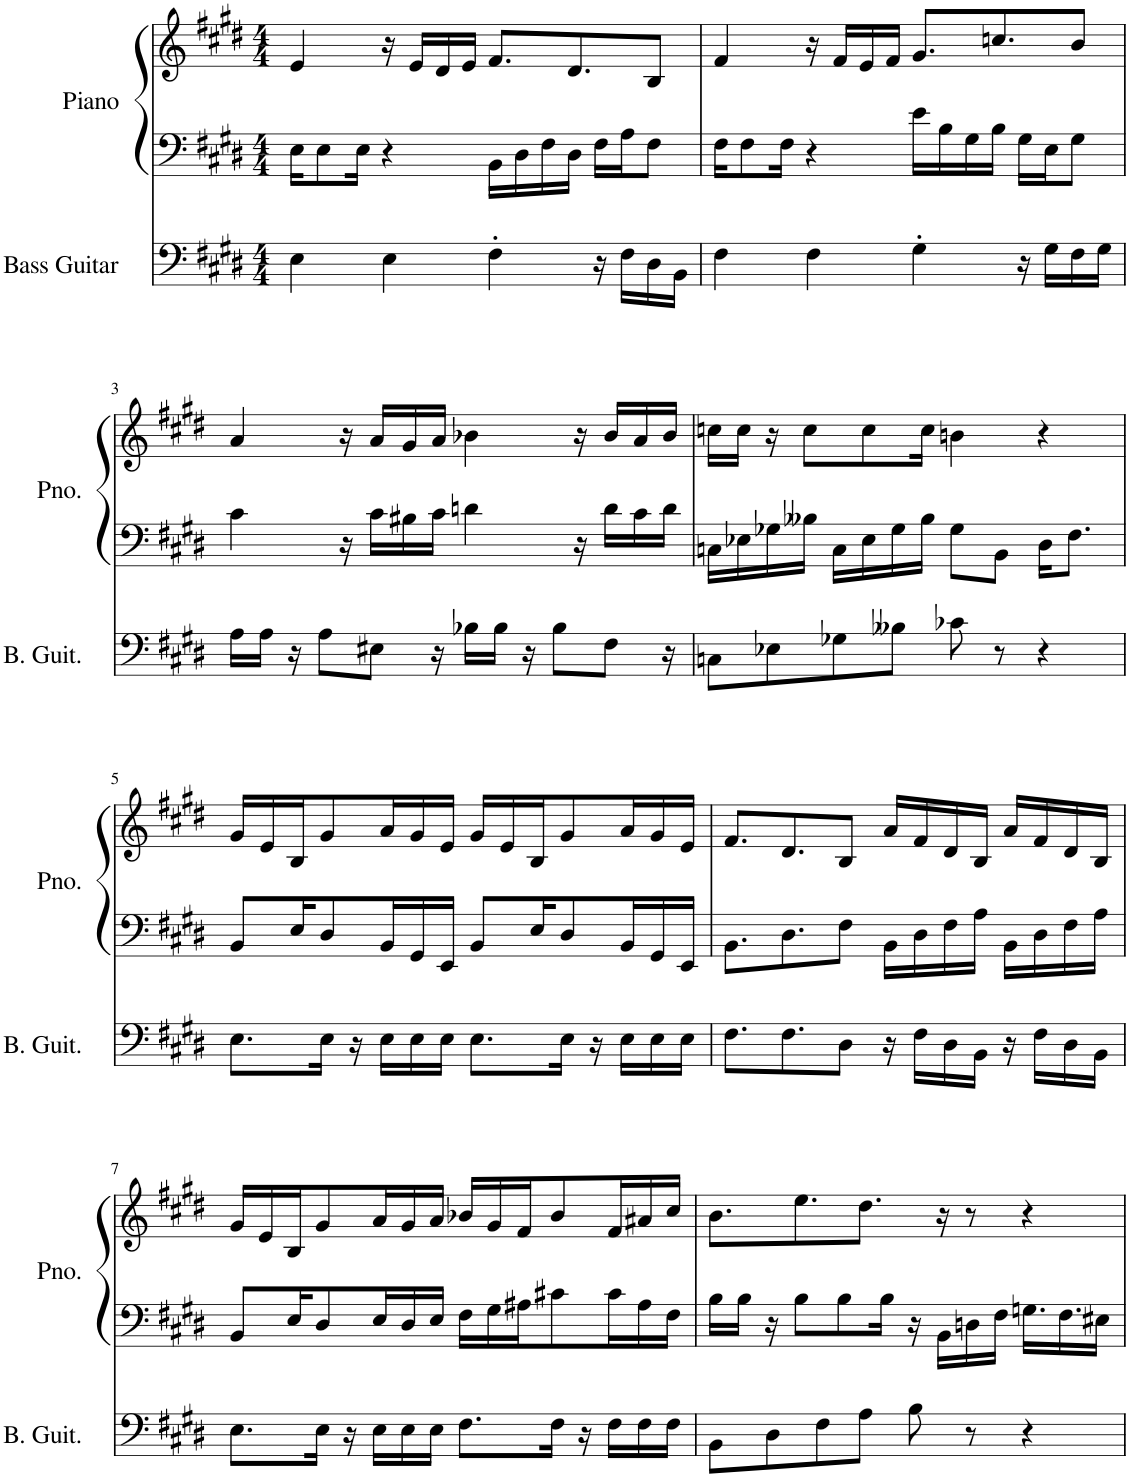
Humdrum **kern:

**kern	**kern	**kern
*part2	*part1	*part1
*staff3	*staff2	*staff1
*I"Bass Guitar	*I"Piano	*
*I'B. Guit.	*I'Pno.	*
*clefF4	*clefF4	*clefG2
*Trd7c12	*	*
*k[f#c#g#d#]	*k[f#c#g#d#]	*k[f#c#g#d#]
*M4/4	*M4/4	*M4/4
=1	=1	=1
4E\	16E\KL	4e/
.	8E\	.
.	16E\Jk	.
4E\	4r	16r
.	.	16e/LL
.	.	16d#/
.	.	16e/JJ
4F#'\	16BB\LL	8.f#/L
.	16D#\	.
.	16F#\	.
.	16D#\JJ	8.d#/
16r	16F#\LL	.
16F#\LL	16A\J	.
16D#\	8F#\J	8B/J
16BB\JJ	.	.
=2	=2	=2
4F#\	16F#\KL	4f#/
.	8F#\	.
.	16F#\Jk	.
4F#\	4r	16r
.	.	16f#/LL
.	.	16e/
.	.	16f#/JJ
4G#'\	16e\LL	8.g#/L
.	16B\	.
.	16G#\	.
.	16B\JJ	8.ccn/
16r	16G#\LL	.
16G#\LL	16E\J	.
16F#\	8G#\J	8b/J
16G#\JJ	.	.
!!LO:LB:g=z
=3	=3	=3
16A\LL	4c#\	4a/
16A\JJ	.	.
16r	.	.
8A\L	.	.
.	16r	16r
8E#X\J	16c#\LL	16a/LL
.	16B#X\	16g#/
16r	16c#\JJ	16a/JJ
16B-X\LL	4dn\	4b-X\
16B-\JJ	.	.
16r	.	.
8B-\L	.	.
.	16r	16r
8F#\J	16d\LL	16b-/LL
.	16c#\	16a/
16r	16d\JJ	16b-/JJ
=4	=4	=4
8Cn\L	16Cn\LL	16ccn\LL
.	16E-X\	16cc\JJ
8E-X\	16G-X\	16r
.	16B--X\JJ	8cc\L
8G-X\	16C\LL	.
.	16E-\	8cc\
8B--X\J	16G-\	.
.	16B--\JJ	16cc\Jk
8c-X\	8G-\L	4bn\
8r	8BB\J	.
4r	16D#\KL	4r
.	8.F#\J	.
!!LO:LB:g=z
=5	=5	=5
8.E\L	8BB/L	16g#/LL
.	.	16e/
.	16E/K	16B/J
16E\Jk	8D#/	8g#/
16r	.	.
16E\LL	16BB/L	16a/L
16E\	16GG#/	16g#/
16E\JJ	16EE/JJ	16e/JJ
8.E\L	8BB/L	16g#/LL
.	.	16e/
.	16E/K	16B/J
16E\Jk	8D#/	8g#/
16r	.	.
16E\LL	16BB/L	16a/L
16E\	16GG#/	16g#/
16E\JJ	16EE/JJ	16e/JJ
=6	=6	=6
8.F#\L	8.BB\L	8.f#/L
8.F#\	8.D#\	8.d#/
8D#\J	8F#\J	8B/J
16r	16BB\LL	16a/LL
16F#\LL	16D#\	16f#/
16D#\	16F#\	16d#/
16BB\JJ	16A\JJ	16B/JJ
16r	16BB\LL	16a/LL
16F#\LL	16D#\	16f#/
16D#\	16F#\	16d#/
16BB\JJ	16A\JJ	16B/JJ
!!LO:LB:g=z
=7	=7	=7
8.E\L	8BB/L	16g#/LL
.	.	16e/
.	16E/K	16B/J
16E\Jk	8D#/	8g#/
16r	.	.
16E\LL	16E/L	16a/L
16E\	16D#/	16g#/
16E\JJ	16E/JJ	16a/JJ
8.F#\L	16F#\LL	16b-X/LL
.	16G#\	16g#/
.	16A#X\J	16f#/J
16F#\Jk	8c#X\	8b-/
16r	.	.
16F#\LL	16c#\L	16f#/L
16F#\	16A#\	16a#X/
16F#\JJ	16F#\JJ	16cc#/JJ
=8	=8	=8
8BB\L	16B\LL	8.b\L
.	16B\JJ	.
8D#\	16r	.
.	8B\L	8.ee\
8F#\	.	.
.	8B\	.
8A\J	.	8.dd#\J
.	16B\Jk	.
8B\	16r	.
.	16BB\LL	16r
8r	16Dn\	8r
.	16F#\JJ	.
4r	16.Gn\LL	4r
.	16.F#\	.
.	16E#X\JJ	.
=	=	=
*-	*-	*-
